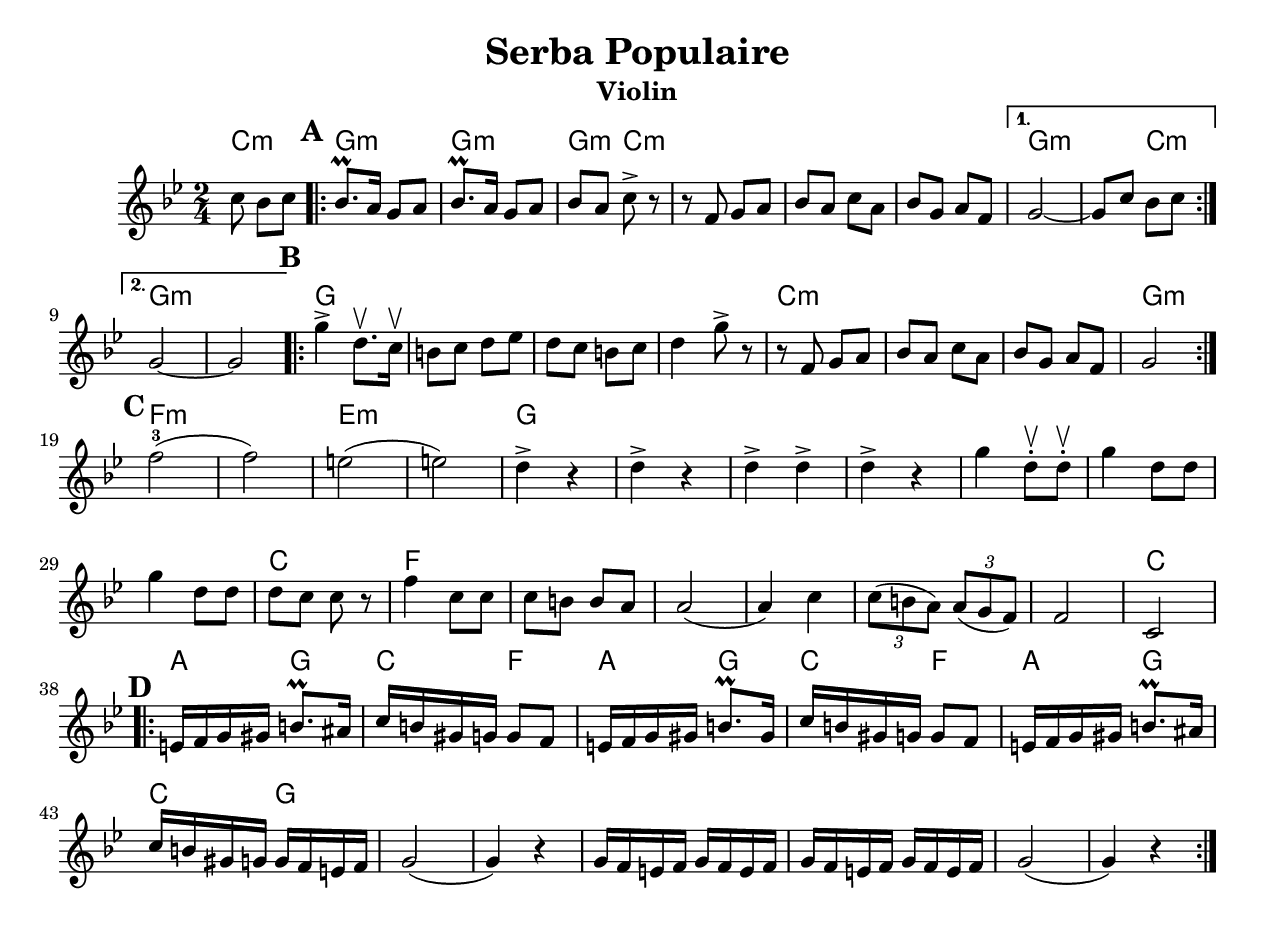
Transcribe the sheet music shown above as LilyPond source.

\version "2.18.0"
\include "english.ly"
\paper{
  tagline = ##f
  print-all-headers = ##t
  #(set-paper-size "letter")
}
date = #(strftime "%d-%m-%Y" (localtime (current-time)))

%\markup{ \italic{ " Updated " \date  }  }

%\markup{ Got something to say? }

global = {
  \clef treble
  \key g \minor
  \time 2/4
  \set Score.markFormatter = #format-mark-box-alphabet
}

%#################################### Melody ########################
melody = \relative c'' {
  \global
  \partial 8*3  c8 bf c  %lead in notes

  \repeat volta 2{
    \mark \default
    bf8.\prall a16 g8 a |
    bf8.\prall a16 g8 a |
    bf8 a c-> r

    r8 f, g a
    bf a c a
    bf g a f


  }
  \alternative{
    {g2~ g8 c bf c}
    {g2 ~ g2}
  }

  \repeat volta 2{
    \mark \default
    g'4->  d8.\upbow c16\upbow|
    b8 c d ef|
    d c b c|
    d4 g8-> r|

    r8 f, g a
    bf a c a
    bf g a f|
    g2
  }
  \break
  \mark \default
  f'2-3  (f)
  e2  (e)
  d4->r
  d4 -> r|
  d4-> d4->
  d4-> r%7 beats + r?
  g4 d8\upbow-. d\upbow-.
  g4 d8 d
  g4 d8 d|
  d8 c c r
  f4 c8 c
  c8 b b a
  a2 (a4) c|
  \tuplet 3/2{c8 (b a)} \tuplet 3/2{a8 (g f)}
  f2
  c2
  \break
  \repeat volta 2{
    \mark \default
    e16  f g gs b8.\prall as16|
    c16 b gs g g8 f
    e16 f g gs b8.\prall gs16|
    c16 b gs g g8 f
    e16 f g gs b8.\prall as16|
    c16 b gs g g f e f
    g2 (g4)r
    g16 f e f g f e f
    g16 f e f g f e f
    g2 (g4)r
  }
}
harmonies = \chordmode {
  c8*3:m g2:m g2:m g4:m
  c4*7:m
  %r2*3
  g4*3:m
  c4:m
  g2*2:m
  %b=============
  g2*4
  %r2*3
  c2*3:m
  %r2*2
  g2:m
  %c==============
  f2*2:m
  %r2
  e2*2:m
  %r2
  g2*7
  %r2*6
  c2 f2*6
  %r2*5
  c2
  %d===============
  a4 g4 c4 f4
  a4 g4 c4 f4
  a4 g4 c4 g4

}


\score {
  <<
    \new ChordNames {
      \set chordChanges = ##f
      \harmonies
    }
    \new Staff
    \melody
  >>
  \header{
    title= "Serba Populaire"
    subtitle=""
    composer= ""
    instrument = "Violin"
    arranger= ""
  }
  \layout{indent = 1.0\cm}
  \midi {
    \tempo 4 = 120

    % \midi { }
  }
}
%{
% more verses:
\markup{}
\markup {
  \fill-line {
    \hspace #0.1 % distance from left margin
    \column {
      \line { "1."
	\column {
	  ""
	}
      }
      \hspace #0.2 % vertical distance between verses
      \line { "2."
	\column {
	 ""
	}
      }
    }
    \hspace #0.1  % horiz. distance between columns
    \column {
      \line { "3."
	\column {
	  ""
	}
      }
      \hspace #0.2 % distance between verses
      \line { "4."
	\column {
	 ""
	}
      }
    }
    \hspace #0.1 % distance to right margin
  }
}

%}
